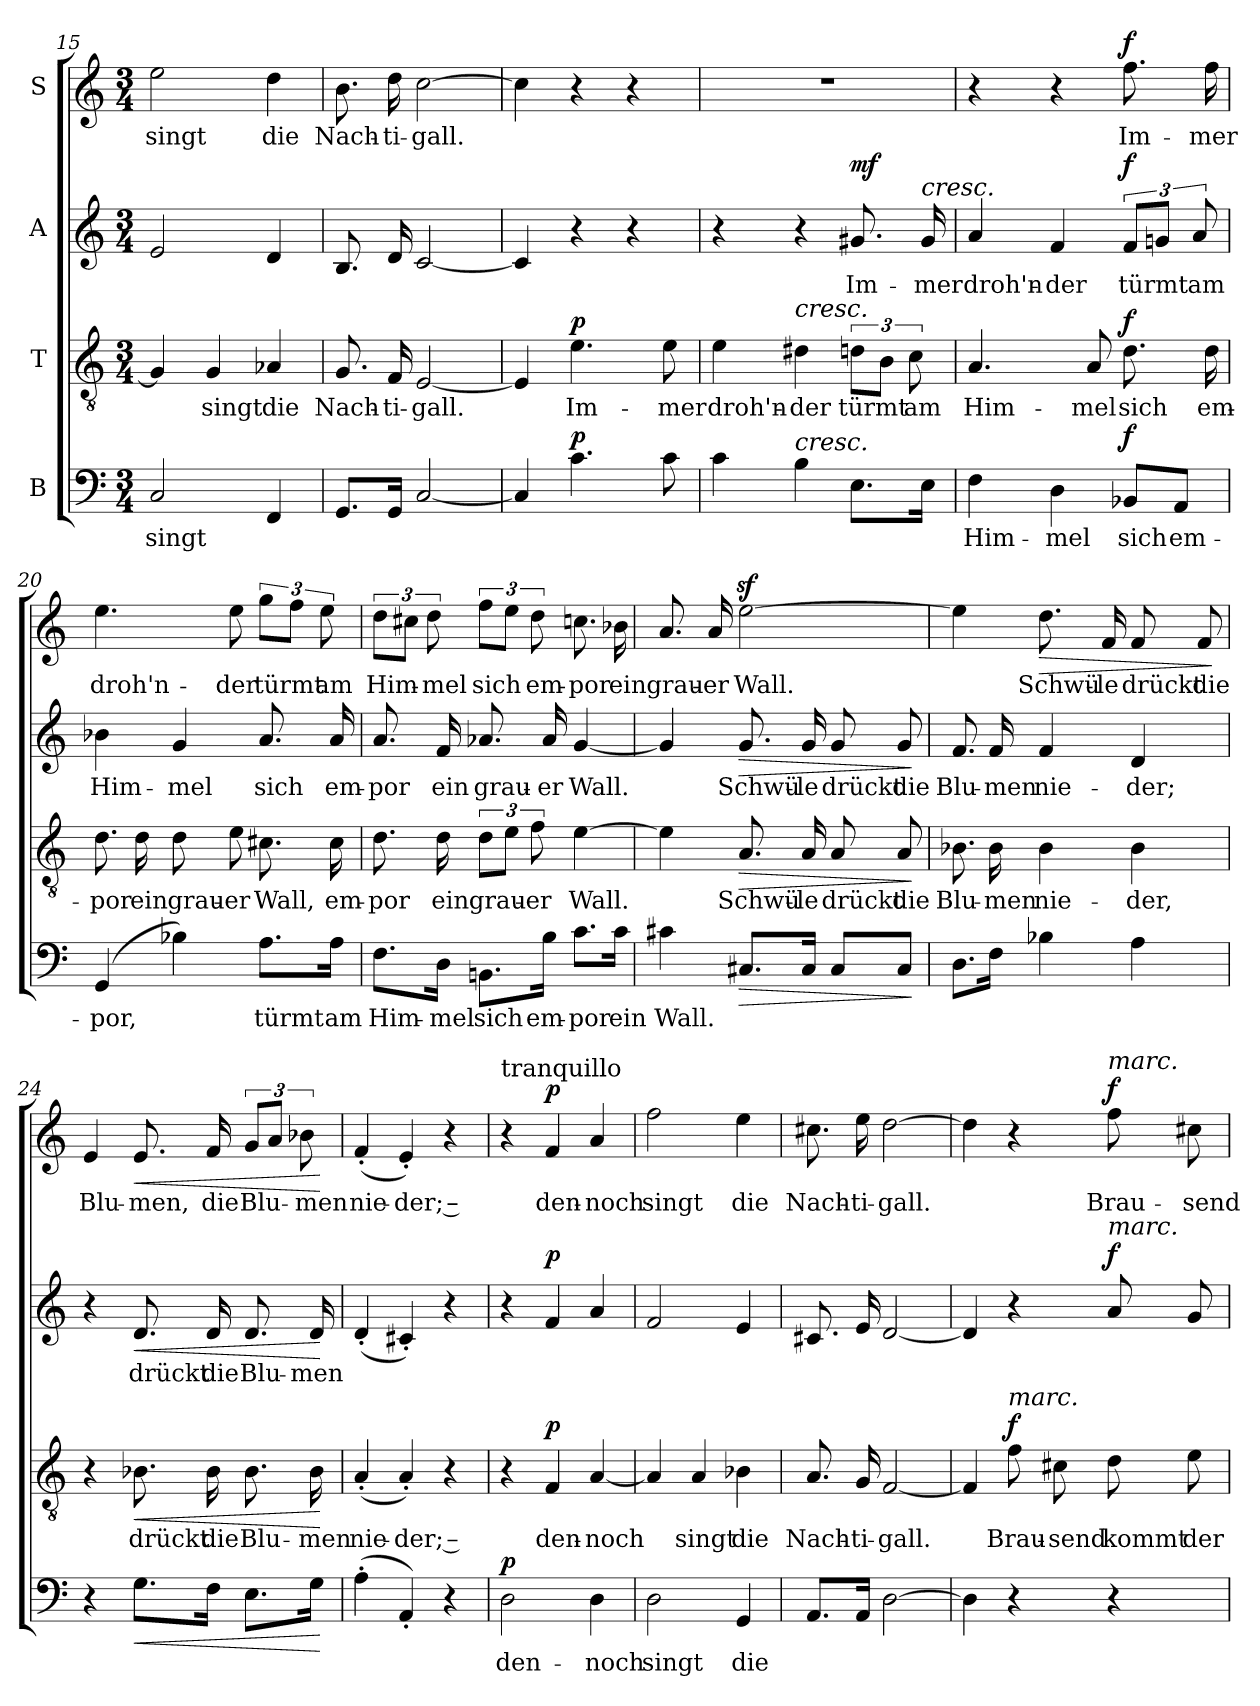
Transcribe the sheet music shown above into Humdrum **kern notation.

**kern	**text	**dynam	**kern	**text	**dynam	**kern	**text	**dynam	**kern	**text	**dynam
*part4	*part4	*part4	*part3	*part3	*part3	*part2	*part2	*part2	*part1	*part1	*part1
*staff4	*staff4	*staff4	*staff3	*staff3	*staff3	*staff2	*staff2	*staff2	*staff1	*staff1	*staff1
*I"B	*	*	*I"T	*	*	*I"A	*	*	*I"S	*	*
!!LO:PB:g=z
*clefF4	*	*	*clefGv2	*	*	*clefG2	*	*	*clefG2	*	*
*k[]	*	*	*k[]	*	*	*k[]	*	*	*k[]	*	*
*M3/4	*	*	*M3/4	*	*	*M3/4	*	*	*M3/4	*	*
=15	=15	=15	=15	=15	=15	=15	=15	=15	=15	=15	=15
2C/	singt	.	4G/]	.	.	2e/	.	.	2ee\	singt	.
.	.	.	4G/	singt	.	.	.	.	.	.	.
4FF/	.	.	4A-X/	die	.	4d/	.	.	4dd\	die	.
=16	=16	=16	=16	=16	=16	=16	=16	=16	=16	=16	=16
8.GG/L	.	.	8.G/	Nach-	.	8.B/	.	.	8.b\	Nach-	.
16GG/Jk	.	.	16F/	-ti-	.	16d/	.	.	16dd\	-ti-	.
[2C/	.	.	[2E/	-gall.	.	[2c/	.	.	[2cc\	-gall.	.
=17	=17	=17	=17	=17	=17	=17	=17	=17	=17	=17	=17
4C/]	.	.	4E/]	.	.	4c/]	.	.	4cc\]	.	.
!	!	!LO:DY:a	!	!	!LO:DY:a	!	!	!	!	!	!
4.c\	.	p	4.e\	Im-	p	4r	.	.	4r	.	.
.	.	.	.	.	.	4r	.	.	4r	.	.
8c\	.	.	8e\	-mer	.	.	.	.	.	.	.
=18	=18	=18	=18	=18	=18	=18	=18	=18	=18	=18	=18
4c\	.	.	4e\	droh'n-	.	4r	.	.	2.r	.	.
!	!	!	!LO:TX:a:i:t=cresc.	!	!	!	!	!	!	!	!
!LO:TX:a:i:t=cresc.	!	!	!	!	!	!	!	!	!	!	!
4B\	.	.	4d#X\	-der	.	4r	.	.	.	.	.
!	!	!	!	!	!	!	!	!LO:DY:a	!	!	!
8.E\L	.	.	12dn\L	-türmt	.	8.g#X/	Im-	mf	.	.	.
.	.	.	12B\J	.	.	.	.	.	.	.	.
.	.	.	12c\	am	.	.	.	.	.	.	.
!	!	!	!	!	!	!LO:TX:a:i:t=cresc.	!	!	!	!	!
16E\Jk	.	.	.	.	.	16g#/	-mer	.	.	.	.
!!LO:LB:g=z
=19	=19	=19	=19	=19	=19	=19	=19	=19	=19	=19	=19
4F\	Him-	.	4.A/	Him-	.	4a/	droh'n-	.	4r	.	.
4D\	-mel	.	.	.	.	4f/	-der	.	4r	.	.
.	.	.	8A/	-mel	.	.	.	.	.	.	.
!	!	!LO:DY:a	!	!	!LO:DY:a	!	!	!LO:DY:a	!	!	!LO:DY:a
8BB-X/L	sich	f	8.d\	sich	f	12f/L	türmt	f	8.ff\	Im-	f
.	.	.	.	.	.	12gn/J	.	.	.	.	.
8AA/J	em-	.	.	.	.	.	.	.	.	.	.
.	.	.	.	.	.	12a/	am	.	.	.	.
.	.	.	16d\	em-	.	.	.	.	16ff\	-mer	.
=20	=20	=20	=20	=20	=20	=20	=20	=20	=20	=20	=20
(4GG/	-por,	.	8.d\	-por	.	4b-X\	Him-	.	4.ee\	droh'n-	.
.	.	.	16d\	ein	.	.	.	.	.	.	.
4B-X\)	.	.	8d\	grau-	.	4g/	-mel	.	.	.	.
.	.	.	8e\	-er	.	.	.	.	8ee\	-der	.
8.A\L	türmt	.	8.c#X\	Wall,	.	8.a/	sich	.	12gg\L	türmt	.
.	.	.	.	.	.	.	.	.	12ff\J	.	.
.	.	.	.	.	.	.	.	.	12ee\	am	.
16A\Jk	am	.	16c#\	em-	.	16a/	em-	.	.	.	.
=21	=21	=21	=21	=21	=21	=21	=21	=21	=21	=21	=21
8.F\L	Him-	.	8.d\	-por	.	8.a/	-por	.	12dd\L	Him-	.
.	.	.	.	.	.	.	.	.	12cc#X\J	.	.
.	.	.	.	.	.	.	.	.	12dd\	-mel	.
16D\Jk	-mel	.	16d\	ein	.	16f/	ein	.	.	.	.
8.BBn\L	sich	.	12d\L	grau-	.	8.a-X/	grau-	.	12ff\L	sich	.
.	.	.	12e\J	.	.	.	.	.	12ee\J	.	.
.	.	.	12f\	-er	.	.	.	.	12dd\	em-	.
16B\Jk	em-	.	.	.	.	16a-/	-er	.	.	.	.
8.c\L	-por	.	[4e\	Wall.	.	[4g/	Wall.	.	8.ccn\	-por	.
16c\Jk	ein	.	.	.	.	.	.	.	16b-X\	ein	.
!!LO:LB:g=z
=22	=22	=22	=22	=22	=22	=22	=22	=22	=22	=22	=22
4c#X\	Wall.	.	4e\]	.	.	4g/]	.	.	8.a/	grau-	.
.	.	.	.	.	.	.	.	.	16a/	-er	.
!	!	!LO:HP:b	!	!	!LO:HP:b	!	!	!LO:HP:b	!	!	!
8.C#X/L	.	>	8.A/	Schwü-	>	8.g/	Schwü-	>	[2eez>\	Wall.	.
16C#/Jk	.	.	16A/	-le	.	16g/	-le	.	.	.	.
8C#/L	.	.	8A/	drückt	.	8g/	drückt	.	.	.	.
8C#/J	.	.	8A/	die	.	8g/	die	.	.	.	.
.	.	]	.	.	]	.	.	]	.	.	.
=23	=23	=23	=23	=23	=23	=23	=23	=23	=23	=23	=23
8.D\L	.	.	8.B-X\	Blu-	.	8.f/	Blu-	.	4ee\]	.	.
16F\Jk	.	.	16B-\	-men	.	16f/	-men	.	.	.	.
!	!	!	!	!	!	!	!	!	!	!	!LO:HP:b
4B-X\	.	.	4B-\	nie-	.	4f/	nie-	.	8.dd\	Schwü-	>
.	.	.	.	.	.	.	.	.	16f/	-le	.
4A\	.	.	4B-\	-der,	.	4d/	-der;	.	8f/	drückt	.
.	.	.	.	.	.	.	.	.	8f/	die	.
.	.	.	.	.	.	.	.	.	.	.	]
=24	=24	=24	=24	=24	=24	=24	=24	=24	=24	=24	=24
4r	.	.	4r	.	.	4r	.	.	4e/	Blu-	.
!	!	!LO:HP:b	!	!	!LO:HP:b	!	!	!LO:HP:b	!	!	!LO:HP:b
8.G\L	.	<	8.B-X\	drückt	<	8.d/	drückt	<	8.e/	-men,	<
16F\Jk	.	.	16B-\	die	.	16d/	die	.	16f/	die	.
8.E\L	.	.	8.B-\	Blu-	.	8.d/	Blu-	.	12g/L	Blu-	.
.	.	.	.	.	.	.	.	.	12a/J	.	.
.	.	.	.	.	.	.	.	.	12b-X\	-men	.
16G\Jk	.	.	16B-\	-men	.	16d/	-men	.	.	.	.
.	.	[	.	.	[	.	.	[	.	.	[
!!LO:LB:g=z
=25	=25	=25	=25	=25	=25	=25	=25	=25	=25	=25	=25
(4A'\	.	.	(>4A'/	nie-	.	(>4d'/	.	.	(>4f'/	nie-	.
4AA'/)	.	.	4A'/)	-der; –	.	4c#X'/)	.	.	4e'/)	-der; –	.
4r	.	.	4r	.	.	4r	.	.	4r	.	.
=26	=26	=26	=26	=26	=26	=26	=26	=26	=26	=26	=26
!	!	!	!	!	!	!	!	!	!LO:TX:a:t=tranquillo	!	!
!	!	!LO:DY:a	!	!	!	!	!	!	!	!	!
2D\	den-	p	4r	.	.	4r	.	.	4r	.	.
!	!	!	!	!	!LO:DY:a	!	!	!LO:DY:a	!	!	!LO:DY:a
.	.	.	4F/	den-	p	4f/	.	p	4f/	den-	p
4D\	-noch	.	[4A/	-noch	.	4a/	.	.	4a/	-noch	.
=27	=27	=27	=27	=27	=27	=27	=27	=27	=27	=27	=27
2D\	singt	.	4A/]	.	.	2f/	.	.	2ff\	singt	.
.	.	.	4A/	singt	.	.	.	.	.	.	.
4GG/	die	.	4B-X\	die	.	4e/	.	.	4ee\	die	.
=28	=28	=28	=28	=28	=28	=28	=28	=28	=28	=28	=28
8.AA/L	.	.	8.A/	Nach-	.	8.c#X/	.	.	8.cc#X\	Nach-	.
16AA/Jk	.	.	16G/	-ti-	.	16e/	.	.	16ee\	-ti-	.
[2D\	.	.	[2F/	-gall.	.	[2d/	.	.	[2dd\	-gall.	.
!!LO:PB:g=z
=29	=29	=29	=29	=29	=29	=29	=29	=29	=29	=29	=29
4D\]	.	.	4F/]	.	.	4d/]	.	.	4dd\]	.	.
*	*	*	*	*	*	*	*	*	*MM66	*	*
!	!	!	!LO:TX:a:i:t=marc.	!	!	!	!	!	!	!	!
!	!	!	!	!	!LO:DY:a	!	!	!	!	!	!
4r	.	.	8f\	Brau-	f	4r	.	.	4r	.	.
.	.	.	8c#X\	-send	.	.	.	.	.	.	.
!	!	!	!	!	!	!	!	!	!LO:TX:a:i:t=marc.	!	!
!	!	!	!	!	!	!LO:TX:a:i:t=marc.	!	!	!	!	!
!	!	!	!	!	!	!	!	!LO:DY:a	!	!	!LO:DY:a
4r	.	.	8d\	kommt	.	8a/	.	f	8ff\	Brau-	f
.	.	.	8e\	der	.	8g/	.	.	8cc#X\	-send	.
=	=	=	=	=	=	=	=	=	=	=	=
*-	*-	*-	*-	*-	*-	*-	*-	*-	*-	*-	*-
